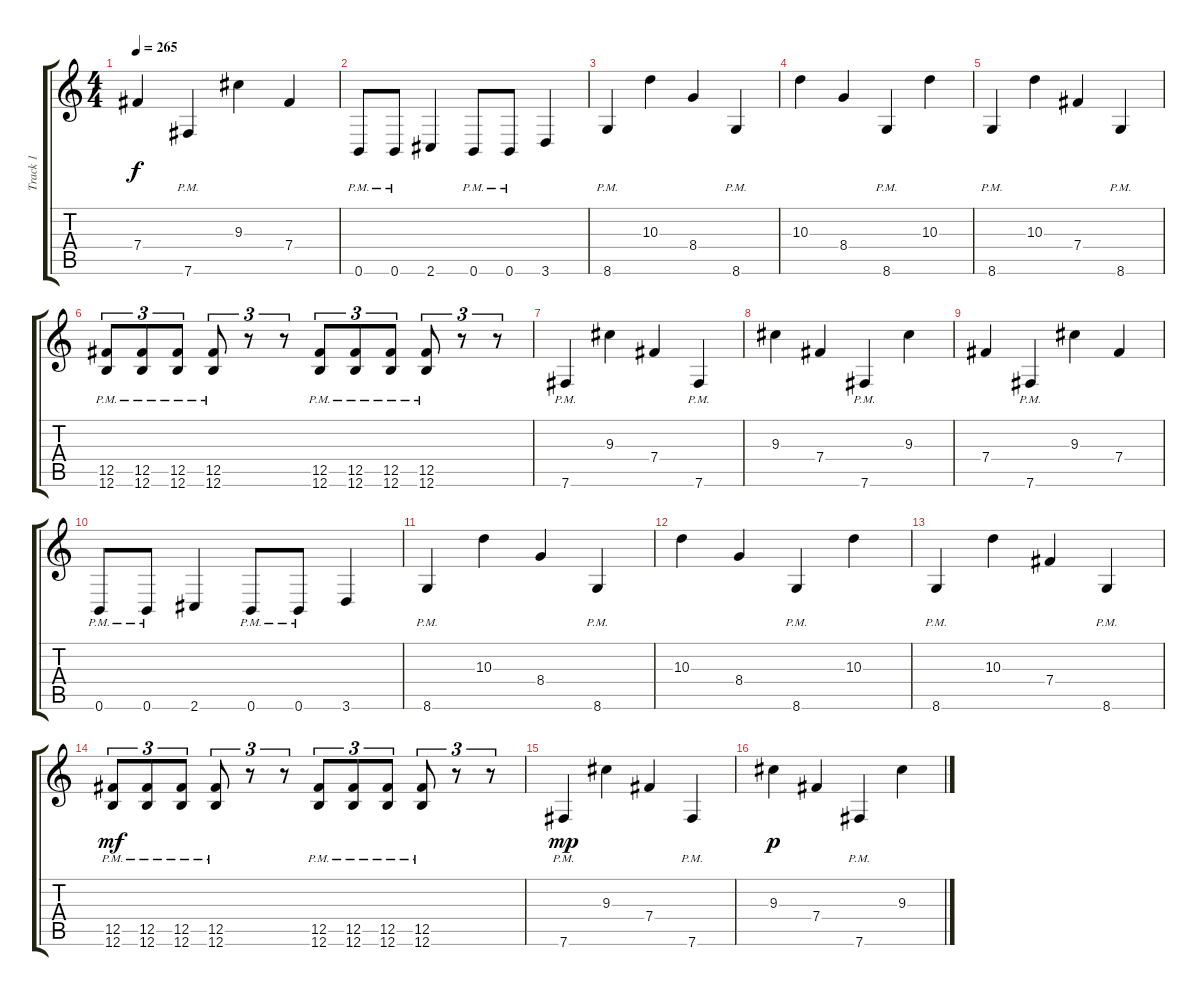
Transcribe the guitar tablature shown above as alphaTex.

\track ("Track 1" "Track 1") {instrument overdrivenguitar}
\staff {score tabs}
\tuning (Db4 Ab3 E3 B2 Gb2 B1) {hide}
\ts (4 4)
\tempo 265
\clef g2
\ks c
7.4.4{dy f} 7.6{pm}.4 9.3.4 7.4.4 |
0.6{pm}.8 0.6{pm}.8 2.6.4 0.6{pm}.8 0.6{pm}.8 3.6.4 |
8.6{pm}.4 10.3.4 8.4.4 8.6{pm}.4 |
10.3.4 8.4.4 8.6{pm}.4 10.3.4 |
8.6{pm}.4 10.3.4 7.4.4 8.6{pm}.4 |
(12.5{pm} 12.6{pm}).8{tu (3 2)} (12.5{pm} 12.6{pm}).8{tu (3 2)} (12.5{pm} 12.6{pm}).8{tu (3 2)} (12.5{pm} 12.6{pm}).8{tu (3 2)} r.8{tu (3 2)} r.8{tu (3 2)} (12.5{pm} 12.6{pm}).8{tu (3 2)} (12.5{pm} 12.6{pm}).8{tu (3 2)} (12.5{pm} 12.6{pm}).8{tu (3 2)} (12.5{pm} 12.6{pm}).8{tu (3 2)} r.8{tu (3 2)} r.8{tu (3 2)} |
7.6{pm}.4 9.3.4 7.4.4 7.6{pm}.4 |
9.3.4 7.4.4 7.6{pm}.4 9.3.4 |
7.4.4 7.6{pm}.4 9.3.4 7.4.4 |
0.6{pm}.8 0.6{pm}.8 2.6.4 0.6{pm}.8 0.6{pm}.8 3.6.4 |
8.6{pm}.4 10.3.4 8.4.4 8.6{pm}.4 |
10.3.4 8.4.4 8.6{pm}.4 10.3.4 |
8.6{pm}.4 10.3.4 7.4.4 8.6{pm}.4 |
(12.5{pm} 12.6{pm}).8{tu (3 2) dy mf} (12.5{pm} 12.6{pm}).8{tu (3 2)} (12.5{pm} 12.6{pm}).8{tu (3 2)} (12.5{pm} 12.6{pm}).8{tu (3 2)} r.8{tu (3 2)} r.8{tu (3 2)} (12.5{pm} 12.6{pm}).8{tu (3 2)} (12.5{pm} 12.6{pm}).8{tu (3 2)} (12.5{pm} 12.6{pm}).8{tu (3 2)} (12.5{pm} 12.6{pm}).8{tu (3 2)} r.8{tu (3 2)} r.8{tu (3 2)} |
7.6{pm}.4{dy mp} 9.3.4 7.4.4 7.6{pm}.4 |
9.3.4{dy p} 7.4.4 7.6{pm}.4 9.3.4
